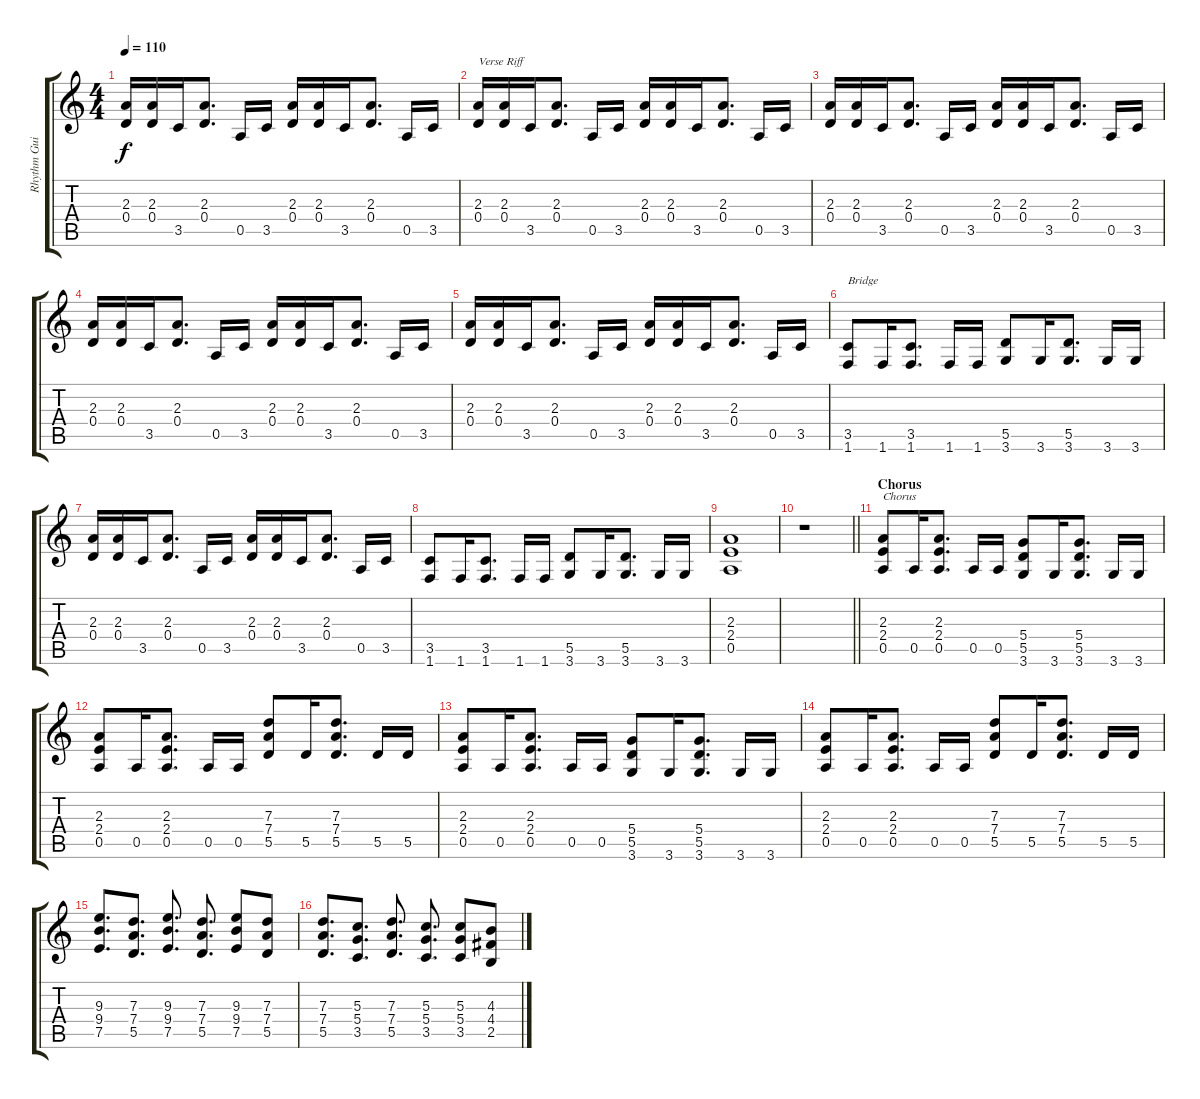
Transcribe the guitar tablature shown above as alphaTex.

\track ("Rhythm Guitar 1" "Rhythm Gui") {instrument overdrivenguitar}
\staff {score tabs}
\tuning (E4 B3 G3 D3 A2 E2) {hide}
\ts (4 4)
\tempo 110
\clef g2
\ks c
(2.3 0.4).16{dy f} (2.3 0.4).16 3.5.16 (2.3 0.4).8{d} 0.5.16 3.5.16 (2.3 0.4).16 (2.3 0.4).16 3.5.16 (2.3 0.4).8{d} 0.5.16 3.5.16 |
(2.3 0.4).16{txt "Verse Riff"} (2.3 0.4).16 3.5.16 (2.3 0.4).8{d} 0.5.16 3.5.16 (2.3 0.4).16 (2.3 0.4).16 3.5.16 (2.3 0.4).8{d} 0.5.16 3.5.16 |
(2.3 0.4).16 (2.3 0.4).16 3.5.16 (2.3 0.4).8{d} 0.5.16 3.5.16 (2.3 0.4).16 (2.3 0.4).16 3.5.16 (2.3 0.4).8{d} 0.5.16 3.5.16 |
(2.3 0.4).16 (2.3 0.4).16 3.5.16 (2.3 0.4).8{d} 0.5.16 3.5.16 (2.3 0.4).16 (2.3 0.4).16 3.5.16 (2.3 0.4).8{d} 0.5.16 3.5.16 |
(2.3 0.4).16 (2.3 0.4).16 3.5.16 (2.3 0.4).8{d} 0.5.16 3.5.16 (2.3 0.4).16 (2.3 0.4).16 3.5.16 (2.3 0.4).8{d} 0.5.16 3.5.16 |
(3.5 1.6).8{txt "Bridge"} 1.6.16 (3.5 1.6).8{d} 1.6.16 1.6.16 (5.5 3.6).8 3.6.16 (5.5 3.6).8{d} 3.6.16 3.6.16 |
(2.3 0.4).16 (2.3 0.4).16 3.5.16 (2.3 0.4).8{d} 0.5.16 3.5.16 (2.3 0.4).16 (2.3 0.4).16 3.5.16 (2.3 0.4).8{d} 0.5.16 3.5.16 |
(3.5 1.6).8 1.6.16 (3.5 1.6).8{d} 1.6.16 1.6.16 (5.5 3.6).8 3.6.16 (5.5 3.6).8{d} 3.6.16 3.6.16 |
(2.3 2.4 0.5).1 |
\barLineRight lightlight
r.1 |
\section ("" "Chorus")
(2.3 2.4 0.5).8{txt "Chorus"} 0.5.16 (2.3 2.4 0.5).8{d} 0.5.16 0.5.16 (5.4 5.5 3.6).8 3.6.16 (5.4 5.5 3.6).8{d} 3.6.16 3.6.16 |
(2.3 2.4 0.5).8 0.5.16 (2.3 2.4 0.5).8{d} 0.5.16 0.5.16 (7.3 7.4 5.5).8 5.5.16 (7.3 7.4 5.5).8{d} 5.5.16 5.5.16 |
(2.3 2.4 0.5).8 0.5.16 (2.3 2.4 0.5).8{d} 0.5.16 0.5.16 (5.4 5.5 3.6).8 3.6.16 (5.4 5.5 3.6).8{d} 3.6.16 3.6.16 |
(2.3 2.4 0.5).8 0.5.16 (2.3 2.4 0.5).8{d} 0.5.16 0.5.16 (7.3 7.4 5.5).8 5.5.16 (7.3 7.4 5.5).8{d} 5.5.16 5.5.16 |
(9.3 9.4 7.5).8{d} (7.3 7.4 5.5).8{d} (9.3 9.4 7.5).8{d} (7.3 7.4 5.5).8{d} (9.3 9.4 7.5).8 (7.3 7.4 5.5).8 |
(7.3 7.4 5.5).8{d} (5.3 5.4 3.5).8{d} (7.3 7.4 5.5).8{d} (5.3 5.4 3.5).8{d} (5.3 5.4 3.5).8 (4.3 4.4 2.5).8
